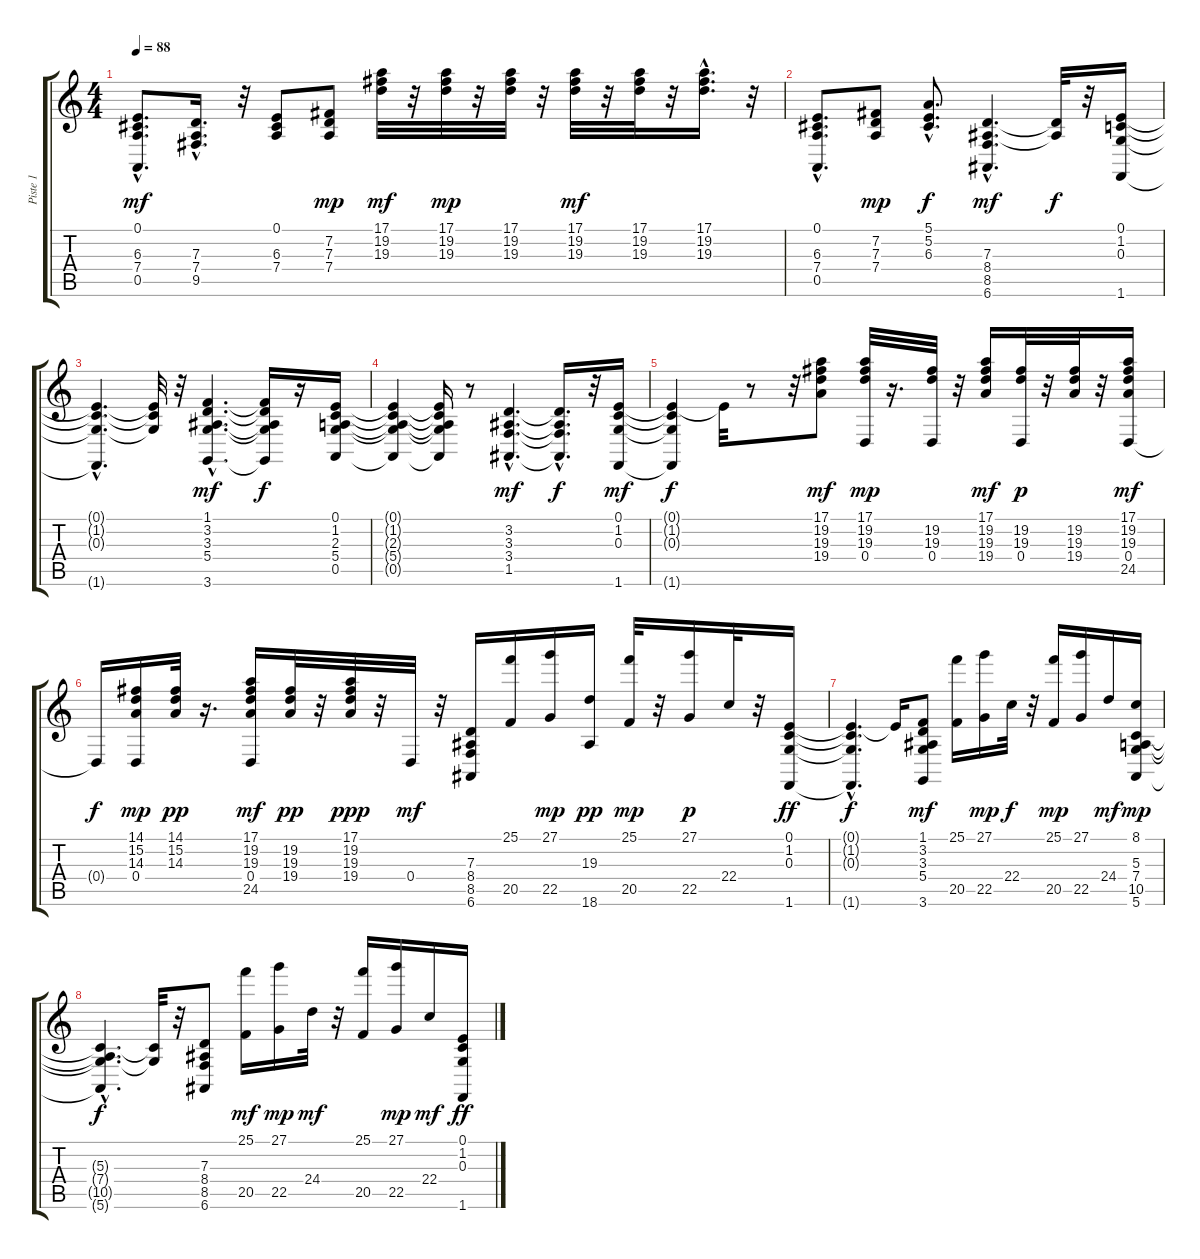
\track ("Piste 1" "Piste 1") {instrument electricgrandpiano}
\staff {score tabs}
\tuning (E4 B3 G3 D3 A2 E2) {hide}
\ts (4 4)
\tempo 88
\clef g2
\ks c
(0.1{hac} 6.3{hac} 7.4{hac} 0.5{hac}).8{d dy mf} (7.3{hac} 7.4{hac} 9.5{hac}).16{d} r.32 (0.1 6.3 7.4).8 (7.2 7.3 7.4).8{dy mp} (17.1 19.2 19.3).32{dy mf} r.32 (17.1 19.2 19.3).32{dy mp} r.32 (17.1 19.2 19.3).32 r.32 (17.1 19.2 19.3).32{dy mf} r.32 (17.1 19.2 19.3).32 r.32 (17.1{hac} 19.2{hac} 19.3{hac}).16{d} r.32 |
(0.1{hac} 6.3{hac} 7.4{hac} 0.5{hac}).8{d} (7.2 7.3 7.4).8{dy mp} (5.1{hac} 5.2{hac} 6.3{hac}).8{d dy f} (7.3{hac} 8.4{hac} 8.5{hac} 6.6{hac}).4{d dy mf} (7.3{t} 8.4{t}).32{dy f} r.32 (0.1 1.2 0.3 1.6).16 |
(0.1{hac t} 1.2{hac t} 0.3{hac t} 1.6{hac t}).4{d} (0.1{t} 1.2{t} 0.3{t}).32 r.32 (1.1{hac} 3.2{hac} 3.3{hac} 5.4{hac} 3.6{hac}).4{d dy mf} (1.1{t} 3.2{t} 3.3{t} 5.4{t} 3.6{t}).16{dy f} r.16 (0.1 1.2 2.3 5.4 0.5).16 |
(0.1{t} 1.2{t} 2.3{t} 5.4{t} 0.5{t}).4 (0.1{t} 1.2{t} 2.3{t} 5.4{t} 0.5{t}).16 r.8 (3.2{hac} 3.3{hac} 3.4{hac} 1.5{hac}).4{d dy mf} (3.2{hac t} 3.3{hac t} 3.4{hac t} 1.5{hac t}).16{d dy f} r.32 (0.1 1.2 0.3 1.6).16{dy mf} |
(0.1{t} 1.2{t} 0.3{t} 1.6{t}).4{dy f} 0.1{t}.32 r.8 r.32 (17.1 19.2 19.3 19.4).8{dy mf} (17.1 19.2 19.3 0.4).32{dy mp} r.16{d} (19.2 19.3 0.4).32 r.32 (17.1 19.2 19.3 19.4).16{dy mf} (19.2 19.3 0.4).32{dy p} r.32 (19.2 19.3 19.4).32 r.32 (17.1 19.2 19.3 0.4 24.5).16{dy mf} |
0.4{t}.16{dy f} (14.1 15.2 14.3 0.4).16{dy mp} (14.1 15.2 14.3).32{dy pp} r.16{d} (17.1 19.2 19.3 0.4 24.5).16{dy mf} (19.2 19.3 19.4).32{dy pp} r.32 (17.1 19.2 19.3 19.4).32{dy ppp} r.32 0.4.32{dy mf} r.32 (7.3 8.4 8.5 6.6).16 (25.1 20.5).16 (27.1 22.5).16{dy mp} (19.3 18.6).16{dy pp} (25.1 20.5).32{dy mp} r.32 (27.1 22.5).16{dy p} 22.4.32 r.32 (0.1 1.2 0.3 1.6).16{dy ff} |
(0.1{hac t} 1.2{hac t} 0.3{hac t} 1.6{hac t}).4{d dy f} 0.1{t}.16 (1.1 3.2 3.3 5.4 3.6).8{dy mf} (25.1 20.5).16 (27.1 22.5).16{dy mp} 22.4.32{dy f} r.32 (25.1 20.5).16{dy mp} (27.1 22.5).16 24.4.16{dy mf} (8.1 5.3 7.4 10.5 5.6).16{dy mp} |
(5.3{hac t} 7.4{hac t} 10.5{hac t} 5.6{hac t}).4{d dy f} (5.3{t} 10.5{t}).32 r.32 (7.3 8.4 8.5 6.6).8 (25.1 20.5).16{dy mf} (27.1 22.5).16{dy mp} 24.4.32{dy mf} r.32 (25.1 20.5).16 (27.1 22.5).16{dy mp} 22.4.16{dy mf} (0.1 1.2 0.3 1.6).16{dy ff}
